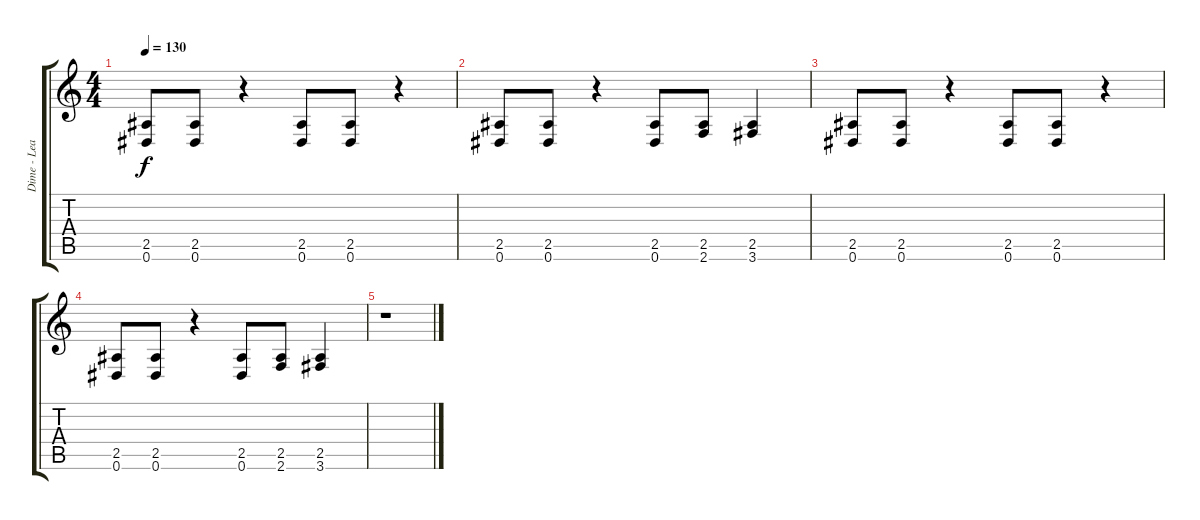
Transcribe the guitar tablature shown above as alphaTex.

\track ("Dime - Lead Guitar" "Dime - Lea") {instrument overdrivenguitar}
\staff {score tabs}
\tuning (Eb4 Bb3 Gb3 Db3 Ab2 Eb2) {hide}
\ts (4 4)
\tempo 130
\clef g2
\ks c
(2.5 0.6).8{dy f} (2.5 0.6).8 r.4 (2.5 0.6).8 (2.5 0.6).8 r.4 |
(2.5 0.6).8 (2.5 0.6).8 r.4 (2.5 0.6).8 (2.5 2.6).8 (2.5 3.6).4 |
(2.5 0.6).8 (2.5 0.6).8 r.4 (2.5 0.6).8 (2.5 0.6).8 r.4 |
(2.5 0.6).8 (2.5 0.6).8 r.4 (2.5 0.6).8 (2.5 2.6).8 (2.5 3.6).4 |
r.1
